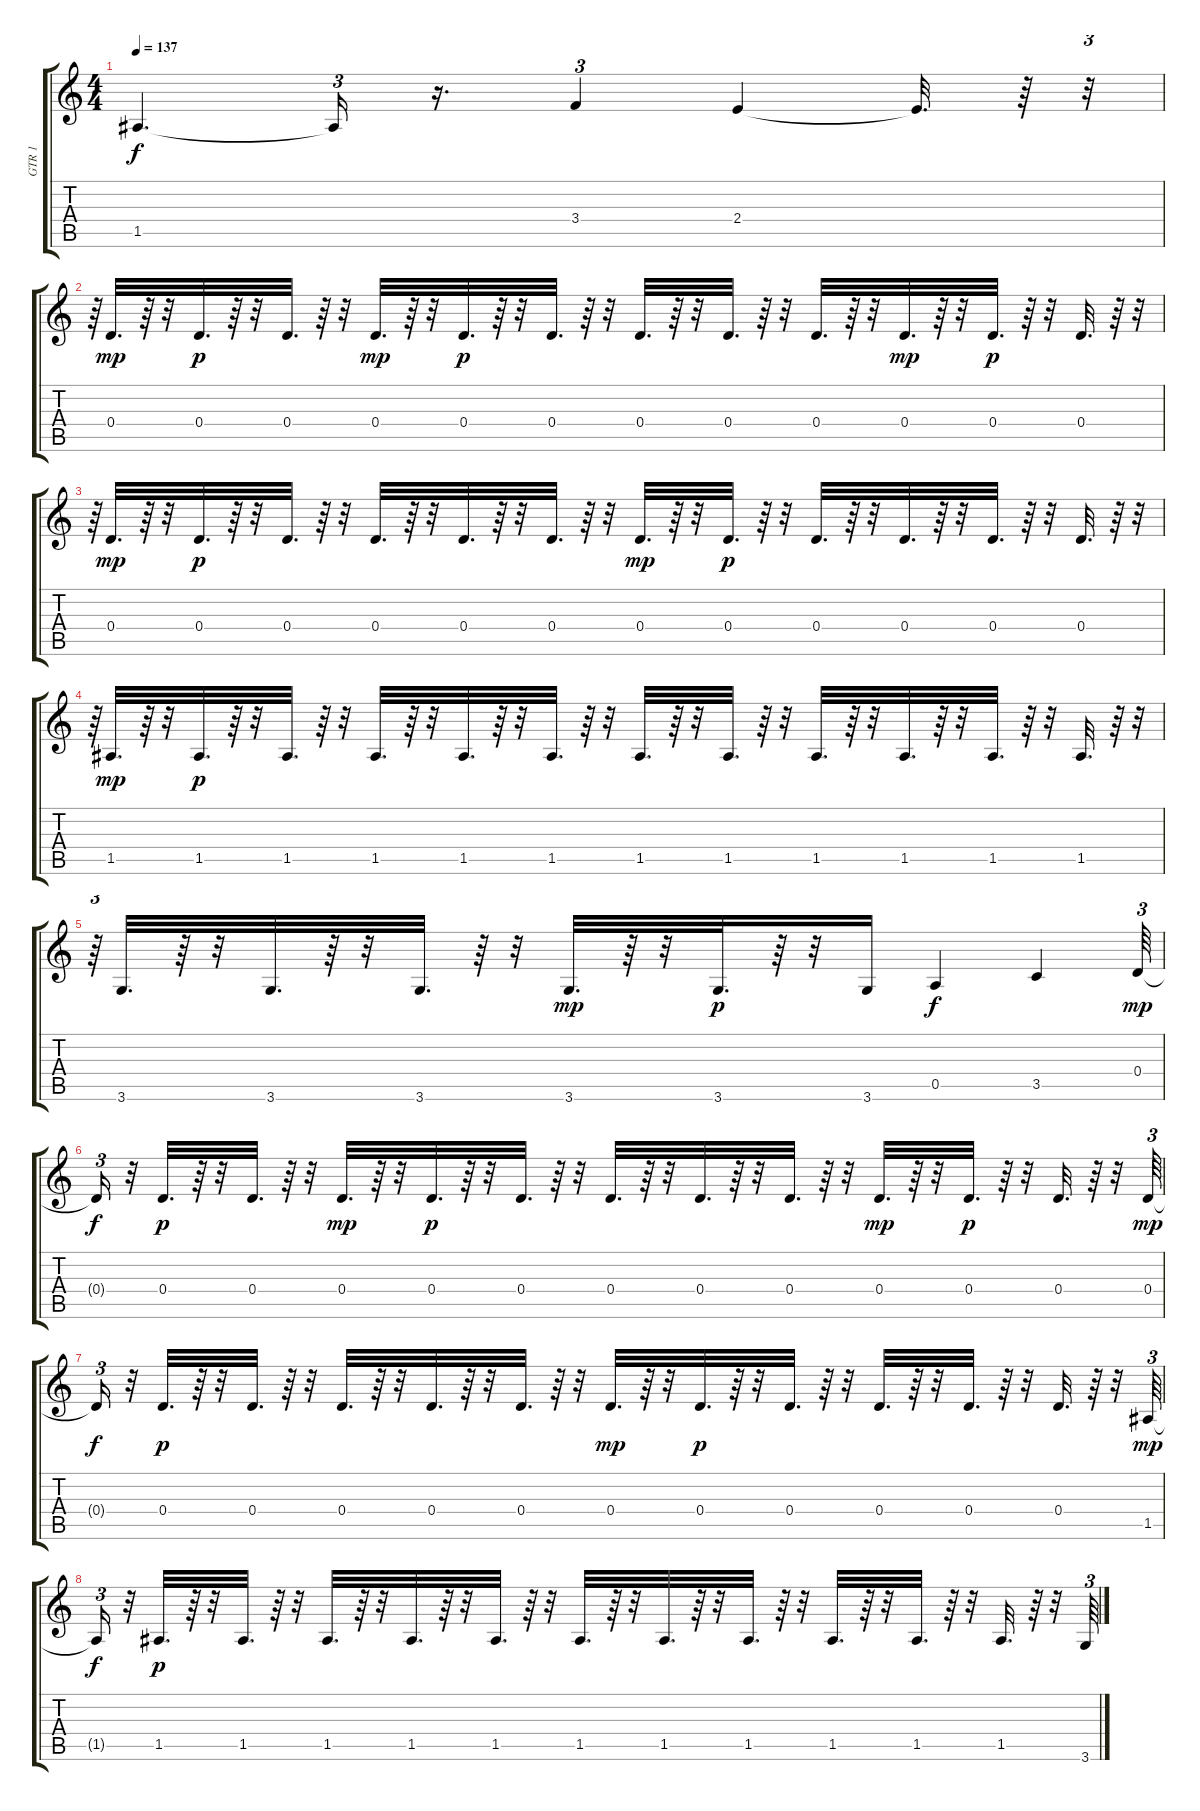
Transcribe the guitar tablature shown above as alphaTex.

\track ("GTR 1" "GTR 1") {instrument overdrivenguitar}
\staff {score tabs}
\tuning (E4 B3 G3 D3 A2 E2) {hide}
\ts (4 4)
\tempo 137
\clef g2
\ks c
1.5{t}.4{d dy f} 1.5{t}.16{tu (3 2)} r.16{d} 3.4.4{tu (3 2)} 2.4.4 2.4{t}.32{d} r.64 r.32{tu (3 2)} |
r.64{tu (3 2)} 0.4.32{d dy mp} r.64 r.32 0.4.32{d dy p} r.64 r.32 0.4.32{d} r.64 r.32 0.4.32{d dy mp} r.64 r.32 0.4.32{d dy p} r.64 r.32 0.4.32{d} r.64 r.32 0.4.32{d} r.64 r.32 0.4.32{d} r.64 r.32 0.4.32{d} r.64 r.32 0.4.32{d dy mp} r.64 r.32 0.4.32{d dy p} r.64 r.32 0.4.32{d} r.64 r.32{tu (3 2)} |
r.64{tu (3 2)} 0.4.32{d dy mp} r.64 r.32 0.4.32{d dy p} r.64 r.32 0.4.32{d} r.64 r.32 0.4.32{d} r.64 r.32 0.4.32{d} r.64 r.32 0.4.32{d} r.64 r.32 0.4.32{d dy mp} r.64 r.32 0.4.32{d dy p} r.64 r.32 0.4.32{d} r.64 r.32 0.4.32{d} r.64 r.32 0.4.32{d} r.64 r.32 0.4.32{d} r.64 r.32{tu (3 2)} |
r.64{tu (3 2)} 1.5.32{d dy mp} r.64 r.32 1.5.32{d dy p} r.64 r.32 1.5.32{d} r.64 r.32 1.5.32{d} r.64 r.32 1.5.32{d} r.64 r.32 1.5.32{d} r.64 r.32 1.5.32{d} r.64 r.32 1.5.32{d} r.64 r.32 1.5.32{d} r.64 r.32 1.5.32{d} r.64 r.32 1.5.32{d} r.64 r.32 1.5.32{d} r.64 r.32{tu (3 2)} |
r.64{tu (3 2)} 3.6.32{d} r.64 r.32 3.6.32{d} r.64 r.32 3.6.32{d} r.64 r.32 3.6.32{d dy mp} r.64 r.32 3.6.32{d dy p} r.64 r.32 3.6.16 0.5.4{dy f} 3.5.4 0.4.64{tu (3 2) dy mp} |
0.4{t}.16{tu (3 2) dy f} r.32 0.4.32{d dy p} r.64 r.32 0.4.32{d} r.64 r.32 0.4.32{d dy mp} r.64 r.32 0.4.32{d dy p} r.64 r.32 0.4.32{d} r.64 r.32 0.4.32{d} r.64 r.32 0.4.32{d} r.64 r.32 0.4.32{d} r.64 r.32 0.4.32{d dy mp} r.64 r.32 0.4.32{d dy p} r.64 r.32 0.4.32{d} r.64 r.32 0.4.64{tu (3 2) dy mp} |
0.4{t}.16{tu (3 2) dy f} r.32 0.4.32{d dy p} r.64 r.32 0.4.32{d} r.64 r.32 0.4.32{d} r.64 r.32 0.4.32{d} r.64 r.32 0.4.32{d} r.64 r.32 0.4.32{d dy mp} r.64 r.32 0.4.32{d dy p} r.64 r.32 0.4.32{d} r.64 r.32 0.4.32{d} r.64 r.32 0.4.32{d} r.64 r.32 0.4.32{d} r.64 r.32 1.5.64{tu (3 2) dy mp} |
1.5{t}.16{tu (3 2) dy f} r.32 1.5.32{d dy p} r.64 r.32 1.5.32{d} r.64 r.32 1.5.32{d} r.64 r.32 1.5.32{d} r.64 r.32 1.5.32{d} r.64 r.32 1.5.32{d} r.64 r.32 1.5.32{d} r.64 r.32 1.5.32{d} r.64 r.32 1.5.32{d} r.64 r.32 1.5.32{d} r.64 r.32 1.5.32{d} r.64 r.32 3.6.64{tu (3 2)}
